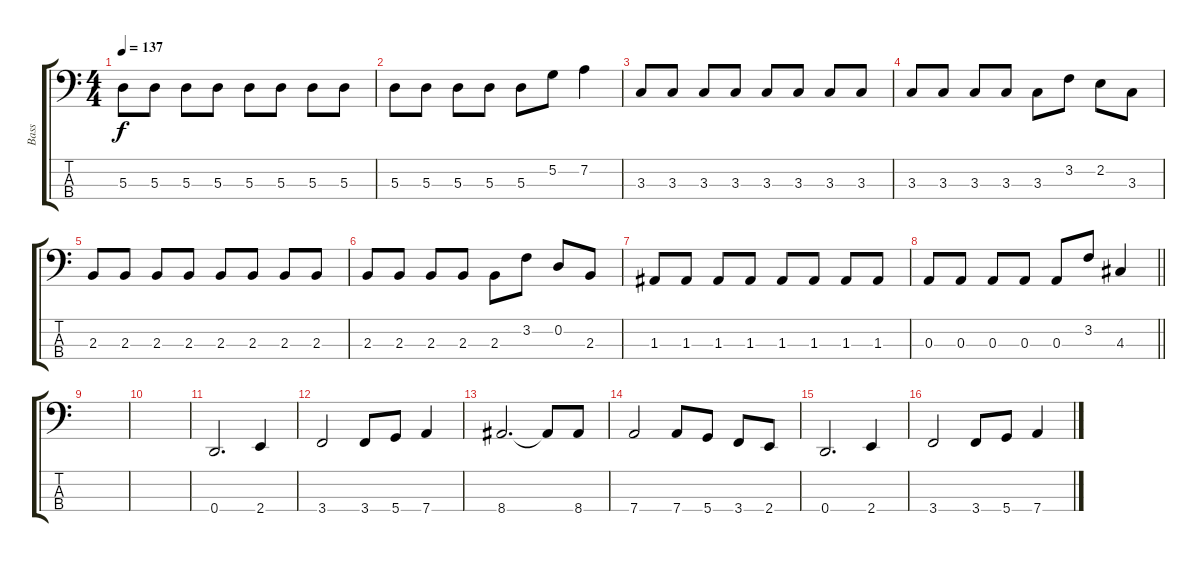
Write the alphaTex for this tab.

\track ("Bass" "Bass") {instrument electricbassfinger}
\staff {score tabs}
\tuning (G2 D2 A1 D1) {hide}
\ts (4 4)
\tempo 137
\clef f4
\ks c
5.3.8{dy f} 5.3.8 5.3.8 5.3.8 5.3.8 5.3.8 5.3.8 5.3.8 |
5.3.8 5.3.8 5.3.8 5.3.8 5.3.8 5.2.8 7.2.4 |
3.3.8 3.3.8 3.3.8 3.3.8 3.3.8 3.3.8 3.3.8 3.3.8 |
3.3.8 3.3.8 3.3.8 3.3.8 3.3.8 3.2.8 2.2.8 3.3.8 |
2.3.8 2.3.8 2.3.8 2.3.8 2.3.8 2.3.8 2.3.8 2.3.8 |
2.3.8 2.3.8 2.3.8 2.3.8 2.3.8 3.2.8 0.2.8 2.3.8 |
1.3.8 1.3.8 1.3.8 1.3.8 1.3.8 1.3.8 1.3.8 1.3.8 |
\barLineRight lightlight
0.3.8 0.3.8 0.3.8 0.3.8 0.3.8 3.2.8 4.3.4 |
|
|
0.4.2{d} 2.4.4 |
3.4.2 3.4.8 5.4.8 7.4.4 |
8.4.2{d} 8.4{t}.8 8.4.8 |
7.4.2 7.4.8 5.4.8 3.4.8 2.4.8 |
0.4.2{d} 2.4.4 |
3.4.2 3.4.8 5.4.8 7.4.4
